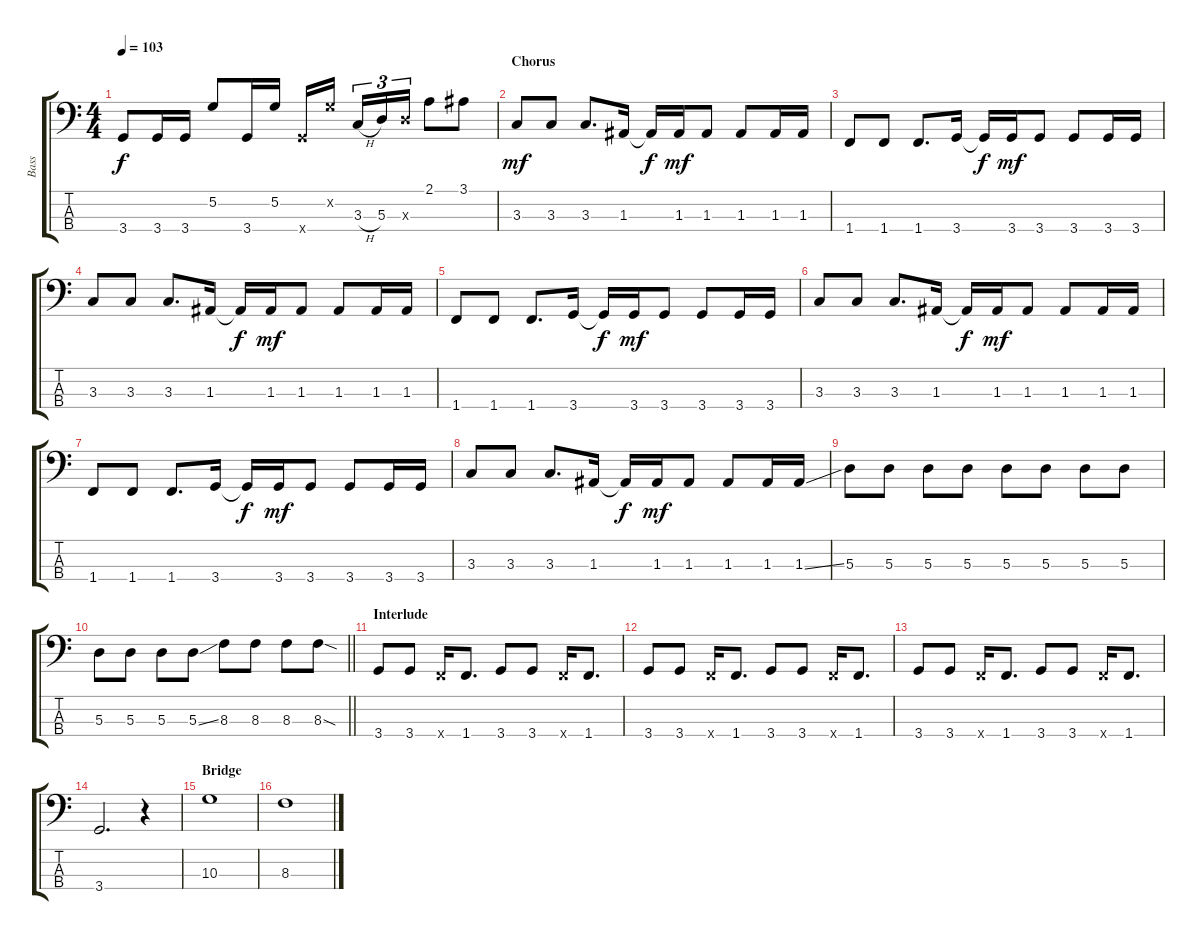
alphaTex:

\track ("Bass" "Bass") {instrument electricbassfinger}
\staff {score tabs}
\tuning (G2 D2 A1 E1) {hide}
\ts (4 4)
\tempo 103
\clef f4
\ks c
3.4.8{dy f} 3.4.16 3.4.16 5.2.8 3.4.16 5.2.16 3.4{x}.16 5.2{x}.16{beam splitsecondary} 3.3{h}.16{tu (3 2)} 5.3.16{tu (3 2)} 5.3{x}.16{tu (3 2)} 2.1.8 3.1.8 |
\section ("" "Chorus")
3.3.8{dy mf} 3.3.8 3.3.8{d} 1.3.16 1.3{t}.16{dy f} 1.3.16{dy mf} 1.3.8 1.3.8 1.3.16 1.3.16 |
1.4.8 1.4.8 1.4.8{d} 3.4.16 3.4{t}.16{dy f} 3.4.16{dy mf} 3.4.8 3.4.8 3.4.16 3.4.16 |
3.3.8 3.3.8 3.3.8{d} 1.3.16 1.3{t}.16{dy f} 1.3.16{dy mf} 1.3.8 1.3.8 1.3.16 1.3.16 |
1.4.8 1.4.8 1.4.8{d} 3.4.16 3.4{t}.16{dy f} 3.4.16{dy mf} 3.4.8 3.4.8 3.4.16 3.4.16 |
3.3.8 3.3.8 3.3.8{d} 1.3.16 1.3{t}.16{dy f} 1.3.16{dy mf} 1.3.8 1.3.8 1.3.16 1.3.16 |
1.4.8 1.4.8 1.4.8{d} 3.4.16 3.4{t}.16{dy f} 3.4.16{dy mf} 3.4.8 3.4.8 3.4.16 3.4.16 |
3.3.8 3.3.8 3.3.8{d} 1.3.16 1.3{t}.16{dy f} 1.3.16{dy mf} 1.3.8 1.3.8 1.3.16 1.3{ss}.16 |
5.3.8 5.3.8 5.3.8 5.3.8 5.3.8 5.3.8 5.3.8 5.3.8 |
\barLineRight lightlight
5.3.8 5.3.8 5.3.8 5.3{ss}.8 8.3.8 8.3.8 8.3.8 8.3{sod}.8 |
\section ("" "Interlude")
3.4.8 3.4.8 1.4{x}.16 1.4.8{d} 3.4.8 3.4.8 1.4{x}.16 1.4.8{d} |
3.4.8 3.4.8 1.4{x}.16 1.4.8{d} 3.4.8 3.4.8 1.4{x}.16 1.4.8{d} |
3.4.8 3.4.8 1.4{x}.16 1.4.8{d} 3.4.8 3.4.8 1.4{x}.16 1.4.8{d} |
3.4.2{d} r.4 |
\section ("" "Bridge")
10.3.1 |
8.3.1
